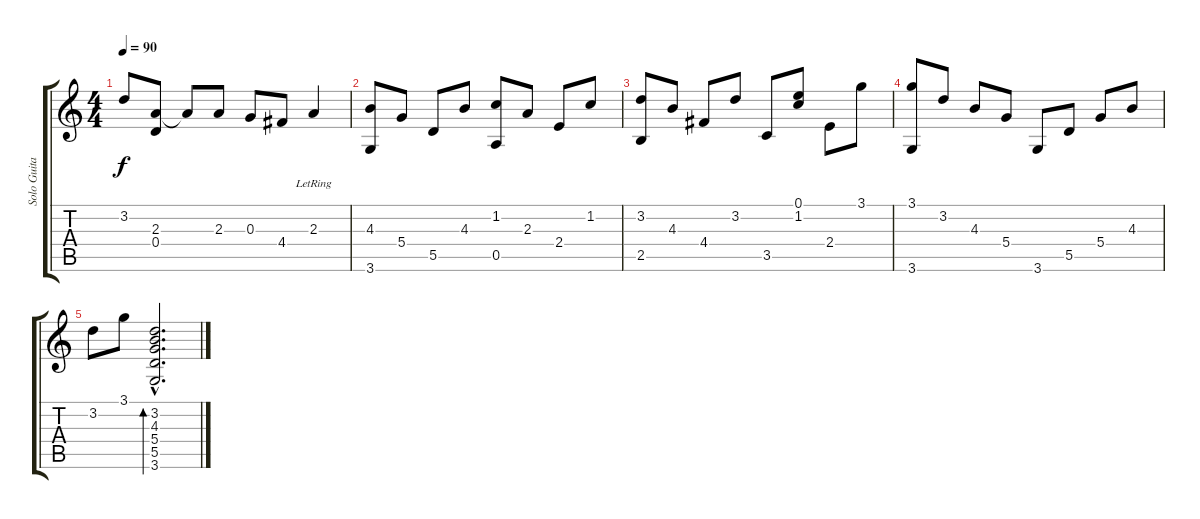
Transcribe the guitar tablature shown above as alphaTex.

\track ("Solo Guitar" "Solo Guita") {instrument acousticguitarsteel}
\staff {score tabs}
\tuning (E4 B3 G3 D3 A2 E2) {hide}
\ts (4 4)
\tempo 90
\clef g2
\ks c
3.2.8{dy f} (2.3 0.4).8 2.3{t}.8 2.3.8 0.3.8 4.4.8 2.3{lr}.4 |
(4.3 3.6).8 5.4.8 5.5.8 4.3.8 (1.2 0.5).8 2.3.8 2.4.8 1.2.8 |
(3.2 2.5).8 4.3.8 4.4.8 3.2.8 3.5.8 (0.1 1.2).8 2.4.8 3.1.8 |
(3.1 3.6).8 3.2.8 4.3.8 5.4.8 3.6.8 5.5.8 5.4.8 4.3.8 |
3.2.8 3.1.8 (3.2{hac} 4.3{hac} 5.4{hac} 5.5{hac} 3.6{hac}).2{d bd 60}
